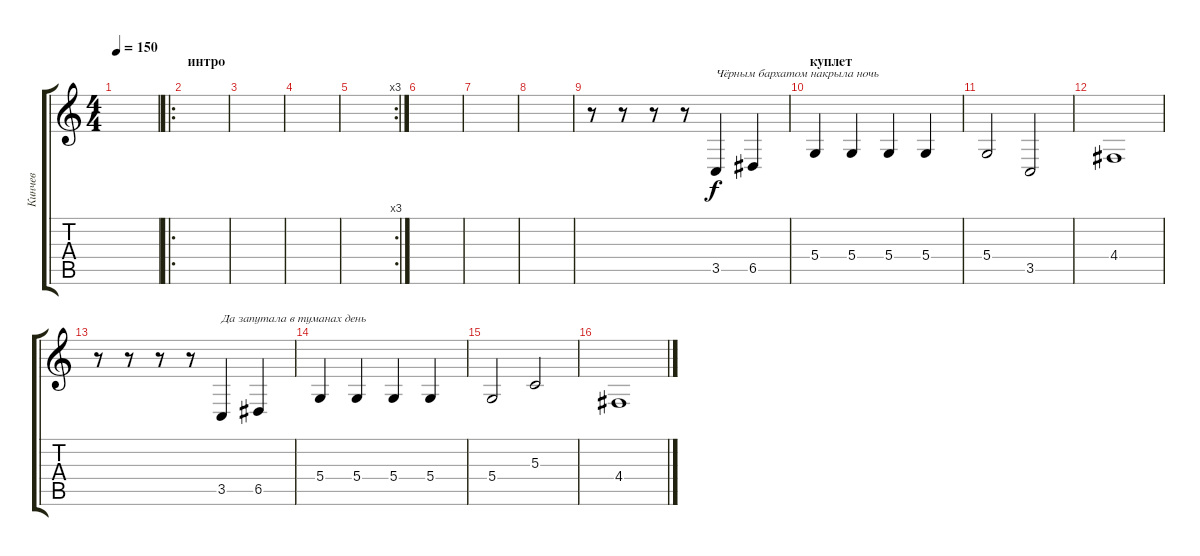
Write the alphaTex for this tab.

\track ("Кинчев" "Кинчев") {instrument lead2sawtooth}
\staff {score tabs}
\tuning (E4 B3 G3 D3 A2 E2) {hide}
\ts (4 4)
\tempo 150
\clef g2
\ks c
|
\ro
\section ("" "интро")
|
|
|
\rc 3
|
|
|
|
r.8 r.8 r.8 r.8 3.5.4{txt "Чёрным бархатом накрыла ночь"} 6.5.4 |
\section ("" "куплет")
5.4.4 5.4.4 5.4.4 5.4.4 |
5.4.2 3.5.2 |
4.4.1 |
r.8 r.8 r.8 r.8 3.5.4{txt "Да запутала в туманах день"} 6.5.4 |
5.4.4 5.4.4 5.4.4 5.4.4 |
5.4.2 5.3.2 |
4.4.1
